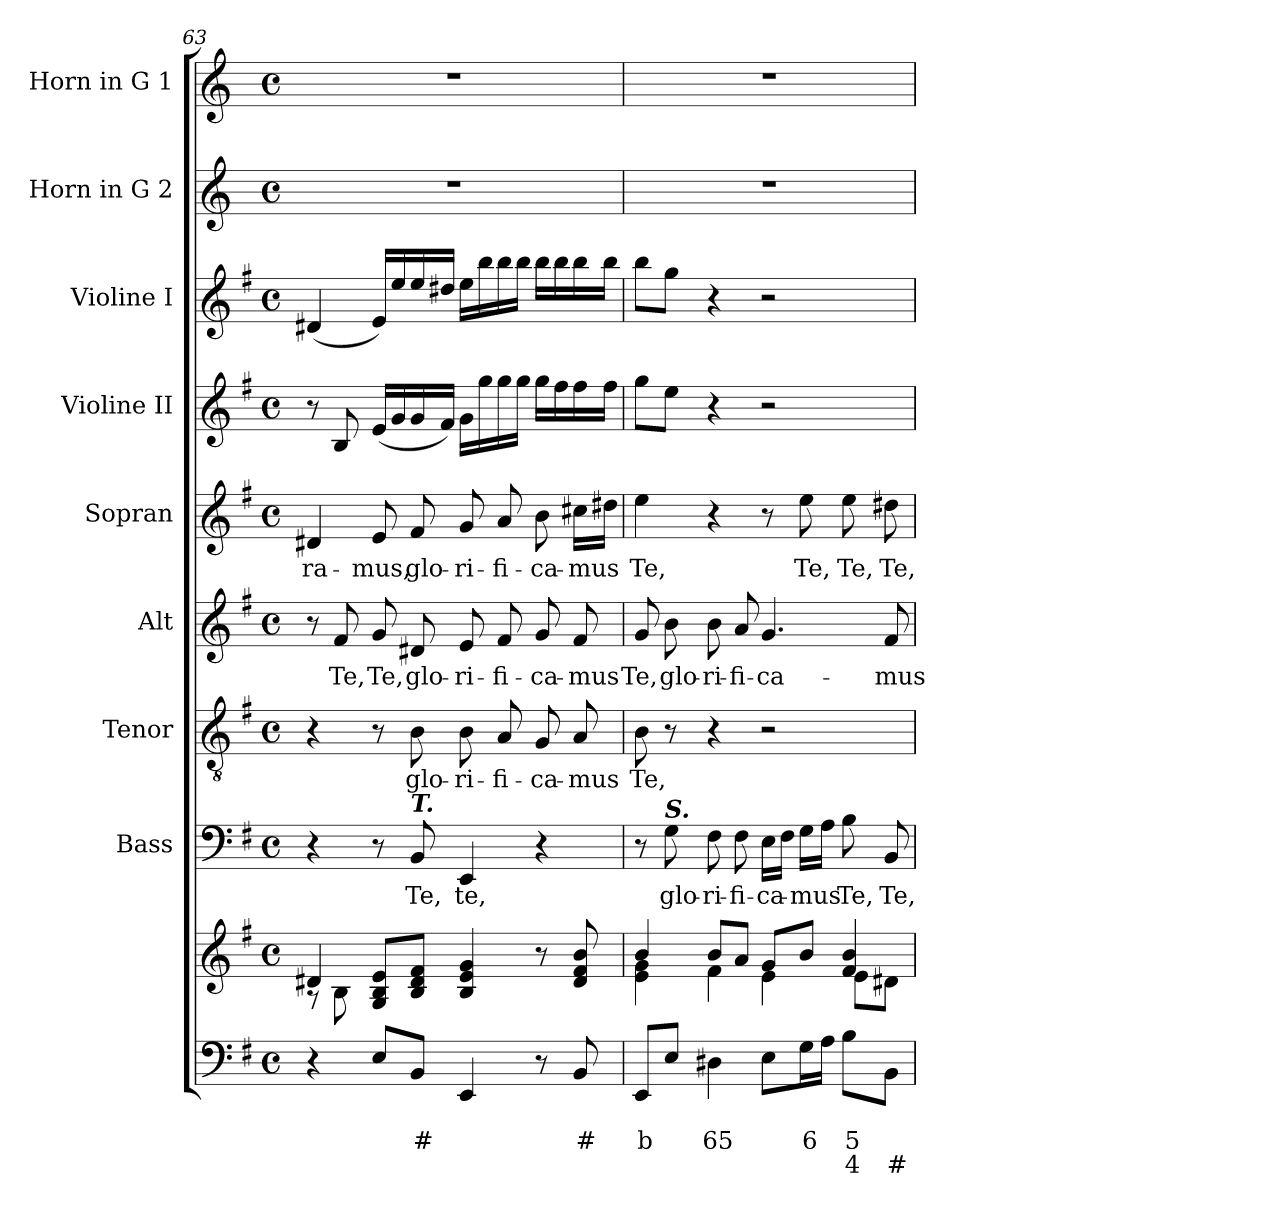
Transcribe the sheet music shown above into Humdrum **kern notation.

**kern	**text	**text	**text	**kern	**kern	**text	**kern	**text	**kern	**text	**kern	**text	**kern	**kern	**kern	**kern
*part9	*part9	*part9	*part9	*part9	*part8	*part8	*part7	*part7	*part6	*part6	*part5	*part5	*part4	*part3	*part2	*part1
*staff10	*staff10	*staff10	*staff10	*staff9	*staff8	*staff8	*staff7	*staff7	*staff6	*staff6	*staff5	*staff5	*staff4	*staff3	*staff2	*staff1
*	*	*	*	*	*I"Bass	*	*I"Tenor	*	*I"Alt	*	*I"Sopran	*	*I"Violine II	*I"Violine I	*I"Horn in G 2	*I"Horn in G 1
*	*	*	*	*	*I'B.	*	*I'T.	*	*I'A.	*	*I'S.	*	*I'Vl. II	*I'Vl. I	*	*
*clefF4	*	*	*	*clefG2	*clefF4	*	*clefGv2	*	*clefG2	*	*clefG2	*	*clefG2	*clefG2	*clefG2	*clefG2
*	*	*	*	*	*	*	*	*	*	*	*	*	*	*	*ITrd3c5	*ITrd3c5
*k[f#]	*	*	*	*k[f#]	*k[f#]	*	*k[f#]	*	*k[f#]	*	*k[f#]	*	*k[f#]	*k[f#]	*k[f#]	*k[f#]
*G:	*	*	*	*G:	*G:	*	*G:	*	*G:	*	*G:	*	*G:	*G:	*G:	*G:
*M4/4	*	*	*	*M4/4	*M4/4	*	*M4/4	*	*M4/4	*	*M4/4	*	*M4/4	*M4/4	*M4/4	*M4/4
*met(c)	*	*	*	*met(c)	*met(c)	*	*met(c)	*	*met(c)	*	*met(c)	*	*met(c)	*met(c)	*met(c)	*met(c)
=63	=63	=63	=63	=63	=63	=63	=63	=63	=63	=63	=63	=63	=63	=63	=63	=63
*	*	*	*	*^	*	*	*	*	*	*	*	*	*	*	*	*
!	!	!	!	!	!	!	!	!	!	!	!	!	!LO:LY:b	!	!	!	!
4r	.	.	.	4d#X/	8rA	4r	.	4r	.	8r	.	4d#X/	-ra-	8r	(<4d#X/	1r	1r
!	!	!	!	!	!	!	!	!	!	!	!LO:LY:b	!	!	!	!	!	!
.	.	.	.	.	8B\	.	.	.	.	8f#/	Te,	.	.	8B/	.	.	.
!	!	!	!	!	!	!	!	!	!	!	!LO:LY:b	!	!LO:LY:b	!	!	!	!
8E/L	.	.	.	8G/ 8B/ 8e/L	2.ryy	8r	.	8r	.	8g/	Te,	8e/	-mus,	(<16e/LL	16e/LL)	.	.
.	.	.	.	.	.	.	.	.	.	.	.	.	.	16g/	16ee/	.	.
!	!	!	!	!	!	!LO:TX:a:Bi:t=T.	!	!	!	!	!	!	!	!	!	!	!
!	!	!LO:LY:b	!	!	!	!	!LO:LY:b	!	!LO:LY:b	!	!LO:LY:b	!	!LO:LY:b	!	!	!	!
8BB/J	.	#	.	8B/ 8d#/ 8f#/J	.	8BB/	Te,	8B\	glo-	8d#X/	glo-	8f#/	glo-	16g/	16ee/	.	.
.	.	.	.	.	.	.	.	.	.	.	.	.	.	16f#/JJ)	16dd#X/JJ	.	.
!	!	!	!	!	!	!	!LO:LY:b	!	!LO:LY:b	!	!LO:LY:b	!	!LO:LY:b	!	!	!	!
4EE/	.	.	.	4B/ 4e/ 4g/	.	4EE/	te,	8B\	-ri-	8e/	-ri-	8g/	-ri-	16g\LL	16ee\LL	.	.
.	.	.	.	.	.	.	.	.	.	.	.	.	.	16gg\	16bb\	.	.
!	!	!	!	!	!	!	!	!	!LO:LY:b	!	!LO:LY:b	!	!LO:LY:b	!	!	!	!
.	.	.	.	.	.	.	.	8A/	-fi-	8f#/	-fi-	8a/	-fi-	16gg\	16bb\	.	.
.	.	.	.	.	.	.	.	.	.	.	.	.	.	16gg\JJ	16bb\JJ	.	.
!	!	!	!	!	!	!	!	!	!LO:LY:b	!	!LO:LY:b	!	!LO:LY:b	!	!	!	!
8r	.	.	.	8r	.	4r	.	8G/	-ca-	8g/	-ca-	8b\	-ca-	16gg\LL	16bb\LL	.	.
.	.	.	.	.	.	.	.	.	.	.	.	.	.	16ff#\	16bb\	.	.
!	!	!LO:LY:b	!	!	!	!	!	!	!LO:LY:b	!	!LO:LY:b	!	!LO:LY:b	!	!	!	!
8BB/	.	#	.	8d#/ 8f#/ 8b/	.	.	.	8A/	-mus	8f#/	-mus	16cc#X\LL	-mus	16ff#\	16bb\	.	.
.	.	.	.	.	.	.	.	.	.	.	.	16dd#X\JJ	.	16ff#\JJ	16bb\JJ	.	.
!!LO:PB:g=z
=64	=64	=64	=64	=64	=64	=64	=64	=64	=64	=64	=64	=64	=64	=64	=64	=64	=64
!	!	!LO:LY:b	!	!	!	!	!	!	!LO:LY:b	!	!LO:LY:b	!	!LO:LY:b	!	!	!	!
8EE/L	.	b	.	4b/	4e\ 4g\	8r	.	8B\	Te,	8g/	Te,	4ee\	Te,	8gg\L	8bb\L	1r	1r
!	!	!	!	!	!	!LO:TX:a:Bi:t=S.	!	!	!	!	!	!	!	!	!	!	!
!	!	!LO:LY:b	!	!	!	!	!LO:LY:b	!	!	!	!LO:LY:b	!	!	!	!	!	!
8E/J	.	_	.	.	.	8G\	glo-	8r	.	8b\	glo-	.	.	8ee\J	8gg\J	.	.
!	!	!LO:LY:b	!	!	!	!	!LO:LY:b	!	!	!	!LO:LY:b	!	!	!	!	!	!
4D#X\	.	65	.	8b/L	4f#\	8F#\	-ri-	4r	.	8b\	-ri-	4r	.	4r	4r	.	.
!	!	!	!	!	!	!	!LO:LY:b	!	!	!	!LO:LY:b	!	!	!	!	!	!
.	.	.	.	8a/J	.	8F#\	-fi-	.	.	8a/	-fi-	.	.	.	.	.	.
!	!	!	!	!	!	!	!LO:LY:b	!	!	!	!LO:LY:b	!	!	!	!	!	!
8E\L	.	.	.	8g/L	4e\	16E\LL	-ca-	2r	.	4.g/	-ca-	8r	.	2r	2r	.	.
.	.	.	.	.	.	16F#\JJ	.	.	.	.	.	.	.	.	.	.	.
!	!	!LO:LY:b	!	!	!	!	!LO:LY:b	!	!	!	!	!	!LO:LY:b	!	!	!	!
16G\L	.	6	.	8b/J	.	16G\LL	-mus	.	.	.	.	8ee\	Te,	.	.	.	.
16A\JJ	.	.	.	.	.	16A\JJ	.	.	.	.	.	.	.	.	.	.	.
!	!	!LO:LY:b	!LO:LY:b	!	!	!	!LO:LY:b	!	!	!	!	!	!LO:LY:b	!	!	!	!
8B\L	.	5	4	4f#/ 4b/	8e\L	8B\	Te,	.	.	.	.	8ee\	Te,	.	.	.	.
!	!	!	!LO:LY:b	!	!	!	!LO:LY:b	!	!	!	!LO:LY:b	!	!LO:LY:b	!	!	!	!
8BB\J	.	.	#	.	8d#X\J	8BB/	Te,	.	.	8f#/	-mus	8dd#X\	Te,	.	.	.	.
*	*	*	*	*v	*v	*	*	*	*	*	*	*	*	*	*	*	*
=	=	=	=	=	=	=	=	=	=	=	=	=	=	=	=	=
*-	*-	*-	*-	*-	*-	*-	*-	*-	*-	*-	*-	*-	*-	*-	*-	*-
